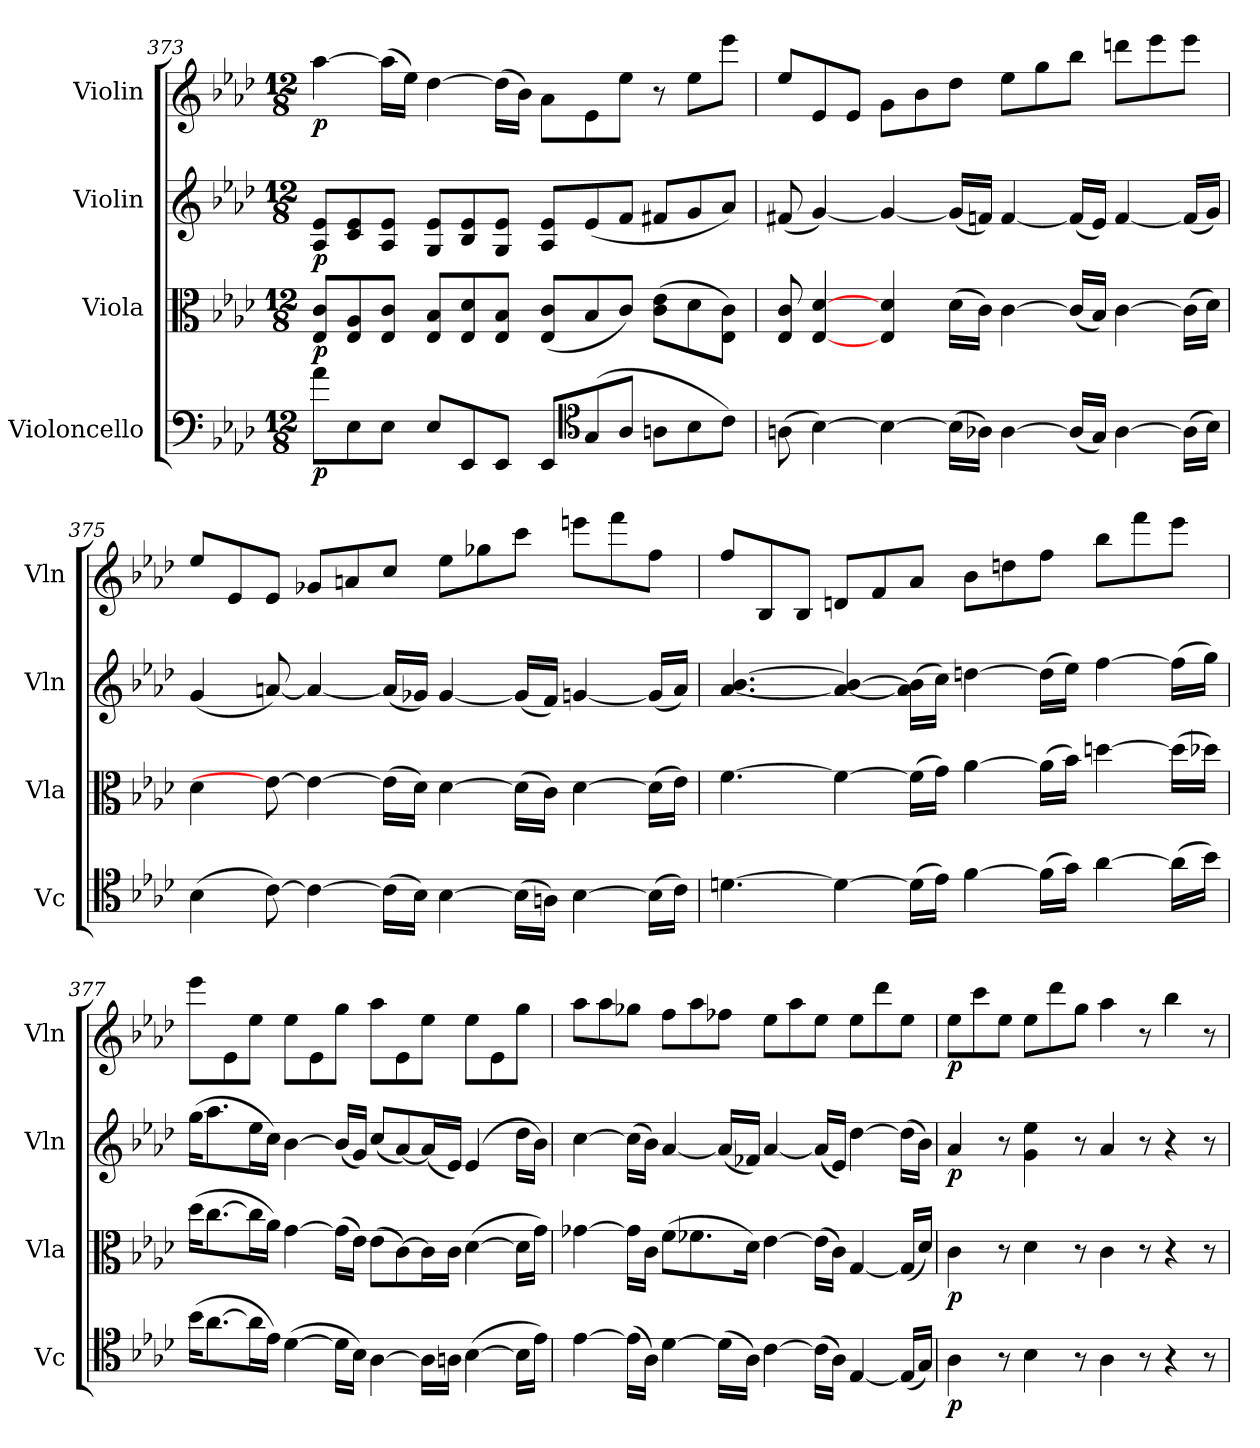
**kern	**dynam	**kern	**dynam	**kern	**dynam	**kern	**dynam
*part4	*part4	*part3	*part3	*part2	*part2	*part1	*part1
*staff4	*staff4	*staff3	*staff3	*staff2	*staff2	*staff1	*staff1
*I"Violoncello	*	*I"Viola	*	*I"Violin	*	*I"Violin	*
*I'Vc	*	*I'Vla	*	*I'Vln	*	*I'Vln	*
*clefF4	*	*clefC3	*	*clefG2	*	*clefG2	*
*k[b-e-a-d-]	*	*k[b-e-a-d-]	*	*k[b-e-a-d-]	*	*k[b-e-a-d-]	*
*M12/8	*	*M12/8	*	*M12/8	*	*M12/8	*
=373	=373	=373	=373	=373	=373	=373	=373
8a-\L	p	8E-/ 8c/L	p	8A-/ 8e-/L	p	[4aa-	p
8E-\	.	8E-/ 8A-/	.	8c/ 8e-/	.	.	.
8E-\J	.	8E-/ 8c/J	.	8A-/ 8e-/J	.	(16aa-\LL]	.
.	.	.	.	.	.	16ee-\JJ)	.
8E-/L	.	8E-/ 8B-/L	.	8G/ 8e-/L	.	[4dd-	.
8EE-/	.	8E-/ 8d-/	.	8B-/ 8e-/	.	.	.
8EE-/J	.	8E-/ 8B-/J	.	8G/ 8e-/J	.	(16dd-\LL]	.
.	.	.	.	.	.	16b-\JJ)	.
8EE-/L	.	(8E-/ 8c/L	.	8A-/ 8e-/L	.	8a-\L	.
*clefC4	*	*	*	*	*	*	*
(8G/	.	8B-/	.	(8e-/	.	8e-\	.
8A-/J	.	8c/J)	.	8f/J	.	8ee-\J	.
8An\L	.	(8c\ 8e-\L	.	8f#X/L	.	8r	.
8B-\	.	8d-\	.	8g/	.	8ee-\L	.
8c\J)	.	8E-\ 8c\J)	.	8a-/J)	.	8eee-\J	.
=374	=374	=374	=374	=374	=374	=374	=374
(8An	.	8E- 8c	.	(8f#X	.	8ee-/L	.
[4B-)	.	[4E- [4d-	.	[4g)	.	8e-/	.
.	.	.	.	.	.	8e-/J	.
4B-_	.	4E- 4d-	.	4g_	.	8g\L	.
.	.	.	.	.	.	8b-\	.
(16B-\LL]	.	(16d-\LL	.	(16g/LL]	.	8dd-\J	.
16A-X\JJ)	.	16c\JJ)	.	16fn/JJ)	.	.	.
[4A-	.	[4c	.	[4f	.	8ee-\L	.
.	.	.	.	.	.	8gg\	.
(16A-/LL]	.	(16c/LL]	.	(16f/LL]	.	8bb-\J	.
16G/JJ)	.	16B-/JJ)	.	16e-/JJ)	.	.	.
[4A-	.	[4c	.	[4f	.	8dddn\L	.
.	.	.	.	.	.	8eee-\	.
(16A-\LL]	.	(16c\LL]	.	(16f/LL]	.	8eee-\J	.
16B-\JJ)	.	16d-\JJ)	.	16g/JJ)	.	.	.
=375	=375	=375	=375	=375	=375	=375	=375
(4B-	.	4d-	.	(4g	.	8ee-/L	.
.	.	.	.	.	.	8e-/	.
[8c)	.	8e-_	.	[8an)	.	8e-/J	.
4c_	.	4e-_	.	4a_	.	8g-X/L	.
.	.	.	.	.	.	8an/	.
(16c\LL]	.	(16e-\LL]	.	(16a/LL]	.	8cc/J	.
16B-\JJ)	.	16d-\JJ)	.	16g-X/JJ)	.	.	.
[4B-	.	[4d-	.	[4g-	.	8ee-\L	.
.	.	.	.	.	.	8gg-X\	.
(16B-\LL]	.	(16d-\LL]	.	(16g-/LL]	.	8ccc\J	.
16An\JJ)	.	16c\JJ)	.	16f/JJ)	.	.	.
[4B-	.	[4d-	.	[4gn	.	8eeen\L	.
.	.	.	.	.	.	8fff\	.
(16B-\LL]	.	(16d-\LL]	.	(16g/LL]	.	8ff\J	.
16c\JJ)	.	16e-\JJ)	.	16a/JJ)	.	.	.
=376	=376	=376	=376	=376	=376	=376	=376
[4.dn	.	[4.f	.	[4.a- [4.b-	.	8ff/L	.
.	.	.	.	.	.	8B-/	.
.	.	.	.	.	.	8B-/J	.
4d_	.	4f_	.	4a-_ 4b-_	.	8dn/L	.
.	.	.	.	.	.	8f/	.
(16d\LL]	.	(16f\LL]	.	(16a-]\ 16b-]\LL	.	8a-/J	.
16e-\JJ)	.	16g\JJ)	.	16cc\JJ)	.	.	.
[4f	.	[4a-	.	[4ddn	.	8b-\L	.
.	.	.	.	.	.	8ddn\	.
(16f\LL]	.	(16a-\LL]	.	(16dd\LL]	.	8ff\J	.
16g\JJ)	.	16b-\JJ)	.	16ee-\JJ)	.	.	.
[4a-	.	[4ddn	.	[4ff	.	8bb-\L	.
.	.	.	.	.	.	8fff\	.
(16a-\LL]	.	(16dd\LL]	.	(16ff\LL]	.	8eee-\J	.
16b-\JJ)	.	16dd-X\JJ)	.	16gg\JJ)	.	.	.
=377	=377	=377	=377	=377	=377	=377	=377
(16b-\KL	.	(16dd-\KL	.	(16gg\KL	.	8eee-\L	.
[8.a-\	.	[8.cc\	.	8.aa-\	.	.	.
.	.	.	.	.	.	8e-\	.
16a-\L]	.	16cc\L]	.	16ee-\L	.	8ee-\J	.
16e-\JJ)	.	16a-\JJ)	.	16cc\JJ)	.	.	.
([4d-	.	[4g	.	[4b-	.	8ee-\L	.
.	.	.	.	.	.	8e-\	.
16d-\LL]	.	(16g\LL]	.	(16b-/LL]	.	8gg\J	.
16B-\JJ)	.	16e-\JJ)	.	16g/JJ)	.	.	.
[4A-	.	(8e-\L	.	(8cc/L	.	8aa-\L	.
.	.	[8c\)	.	[8a-/)	.	8e-\	.
16A-\LL]	.	16c\L]	.	(16a-/L]	.	8ee-\J	.
16An\JJ	.	16c\JJ	.	16e-/JJ)	.	.	.
([4B-	.	([4d-	.	(4e-	.	8ee-\L	.
.	.	.	.	.	.	8e-\	.
16B-\LL]	.	16d-\LL]	.	16dd-\LL	.	8gg\J	.
16e-\JJ)	.	16g\JJ)	.	16b-\JJ)	.	.	.
=378	=378	=378	=378	=378	=378	=378	=378
[4e-	.	[4g-X	.	[4cc	.	8aa-\L	.
.	.	.	.	.	.	8aa-\	.
(16e-\LL]	.	16g-\LL]	.	(16cc\LL]	.	8gg-X\J	.
16A-\JJ)	.	16c\JJ	.	16b-\JJ)	.	.	.
[4d-	.	(8f\L	.	[4a-	.	8ff\L	.
.	.	8.f-X\	.	.	.	8aa-\	.
(16d-\LL]	.	.	.	(16a-/LL]	.	8ff-X\J	.
16A-\JJ)	.	16d-\Jk)	.	16f-X/JJ)	.	.	.
[4c	.	[4e-	.	[4a-	.	8ee-\L	.
.	.	.	.	.	.	8aa-\	.
(16c\LL]	.	(16e-\LL]	.	(16a-/LL]	.	8ee-\J	.
16A-\JJ)	.	16c\JJ)	.	16e-/JJ)	.	.	.
[4E-	.	[4G	.	[4dd-	.	8ee-\L	.
.	.	.	.	.	.	8ddd-\	.
(16E-/LL]	.	(16G/LL]	.	(16dd-\LL]	.	8ee-\J	.
16G/JJ)	.	16d-/JJ)	.	16b-\JJ)	.	.	.
=379	=379	=379	=379	=379	=379	=379	=379
4A-	p	4c	p	4a-	p	8ee-\L	p
.	.	.	.	.	.	8ccc\	.
8r	.	8r	.	8r	.	8ee-\J	.
4B-	.	4d-	.	4g 4ee-	.	8ee-\L	.
.	.	.	.	.	.	8ddd-\	.
8r	.	8r	.	8r	.	8gg\J	.
4A-	.	4c	.	4a-	.	4aa-	.
8r	.	8r	.	8r	.	8r	.
4r	.	4r	.	4r	.	4bb-	.
8r	.	8r	.	8r	.	8r	.
=	=	=	=	=	=	=	=
*-	*-	*-	*-	*-	*-	*-	*-
